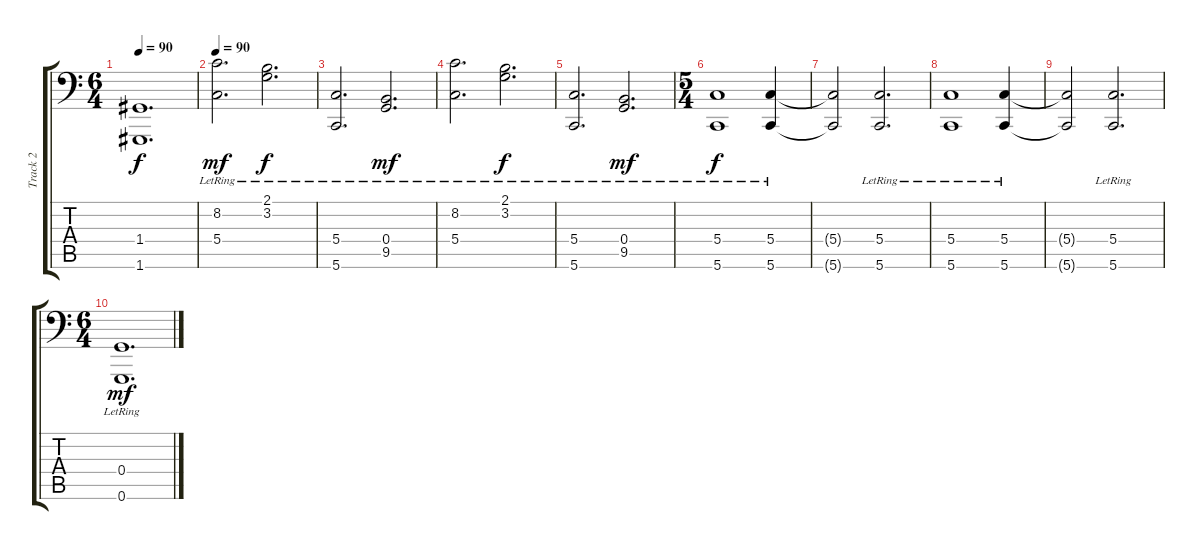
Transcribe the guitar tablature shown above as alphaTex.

\track ("Track 2" "Track 2") {instrument acousticgrandpiano}
\staff {score tabs}
\tuning (A3 E3 C3 G2 D2 G1) {hide}
\ts (6 4)
\tempo 90
\clef f4
\ks c
(1.4{t} 1.6{t}).1{d dy f} |
\tempo 90
(8.2 5.4{lr}).2{d dy mf} (2.1{lr} 3.2{lr}).2{d dy f} |
(5.4{lr} 5.6{lr}).2{d} (0.4{lr} 9.5{lr}).2{d dy mf} |
(8.2 5.4{lr}).2{d} (2.1{lr} 3.2{lr}).2{d dy f} |
(5.4{lr} 5.6{lr}).2{d} (0.4{lr} 9.5{lr}).2{d dy mf} |
\ts (5 4)
(5.4{lr} 5.6{lr}).1{dy f} (5.4{lr} 5.6{lr}).4 |
(5.4{t} 5.6{t}).2 (5.4{lr} 5.6{lr}).2{d} |
(5.4{lr} 5.6{lr}).1 (5.4{lr} 5.6{lr}).4 |
(5.4{t} 5.6{t}).2 (5.4{lr} 5.6{lr}).2{d} |
\ts (6 4)
(0.4{lr} 0.6{lr}).1{d dy mf}
